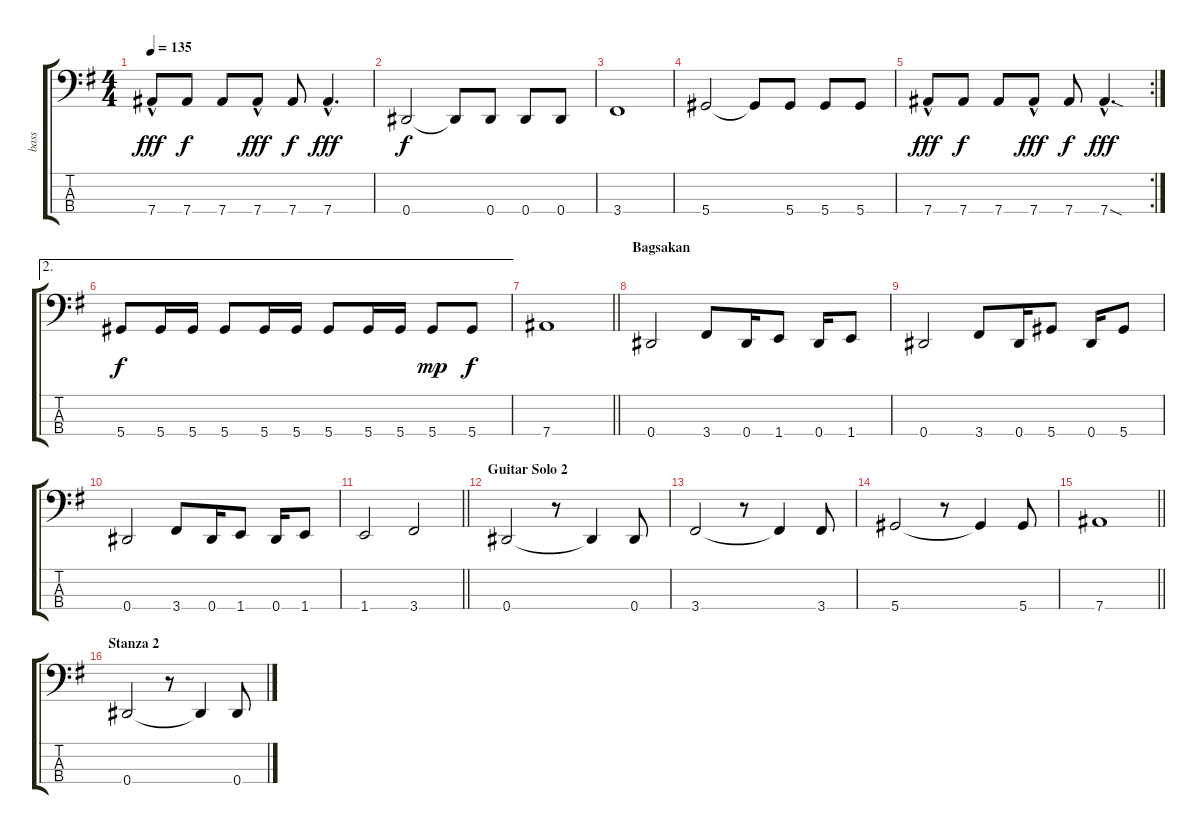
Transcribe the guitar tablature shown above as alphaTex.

\track ("bass" "bass") {instrument electricbasspick}
\staff {score tabs}
\tuning (Gb2 Db2 Ab1 Eb1) {hide}
\ts (4 4)
\tempo 135
\clef f4
\ks eminor
7.4{hac}.8{dy fff} 7.4.8{dy f} 7.4.8 7.4{hac}.8{dy fff} 7.4.8{dy f} 7.4{hac}.4{d dy fff} |
0.4.2{dy f} 0.4{t}.8 0.4.8 0.4.8 0.4.8 |
3.4.1 |
5.4.2 5.4{t}.8 5.4.8 5.4.8 5.4.8 |
\rc 2
7.4{hac}.8{dy fff} 7.4.8{dy f} 7.4.8 7.4{hac}.8{dy fff} 7.4.8{dy f} 7.4{sod hac}.4{d dy fff} |
\ae 2
5.4.8{dy f} 5.4.16 5.4.16 5.4.8 5.4.16 5.4.16 5.4.8 5.4.16 5.4.16 5.4.8{dy mp} 5.4.8{dy f} |
\barLineRight lightlight
7.4.1 |
\section ("" "Bagsakan")
0.4.2 3.4.8 0.4.16 1.4.8 0.4.16 1.4.8 |
0.4.2 3.4.8 0.4.16 5.4.8 0.4.16 5.4.8 |
0.4.2 3.4.8 0.4.16 1.4.8 0.4.16 1.4.8 |
\barLineRight lightlight
1.4.2 3.4.2 |
\section ("" "Guitar Solo 2")
0.4.2 r.8 0.4{t}.4 0.4.8 |
3.4.2 r.8 3.4{t}.4 3.4.8 |
5.4.2 r.8 5.4{t}.4 5.4.8 |
\barLineRight lightlight
7.4.1 |
\section ("" "Stanza 2")
0.4.2 r.8 0.4{t}.4 0.4.8
